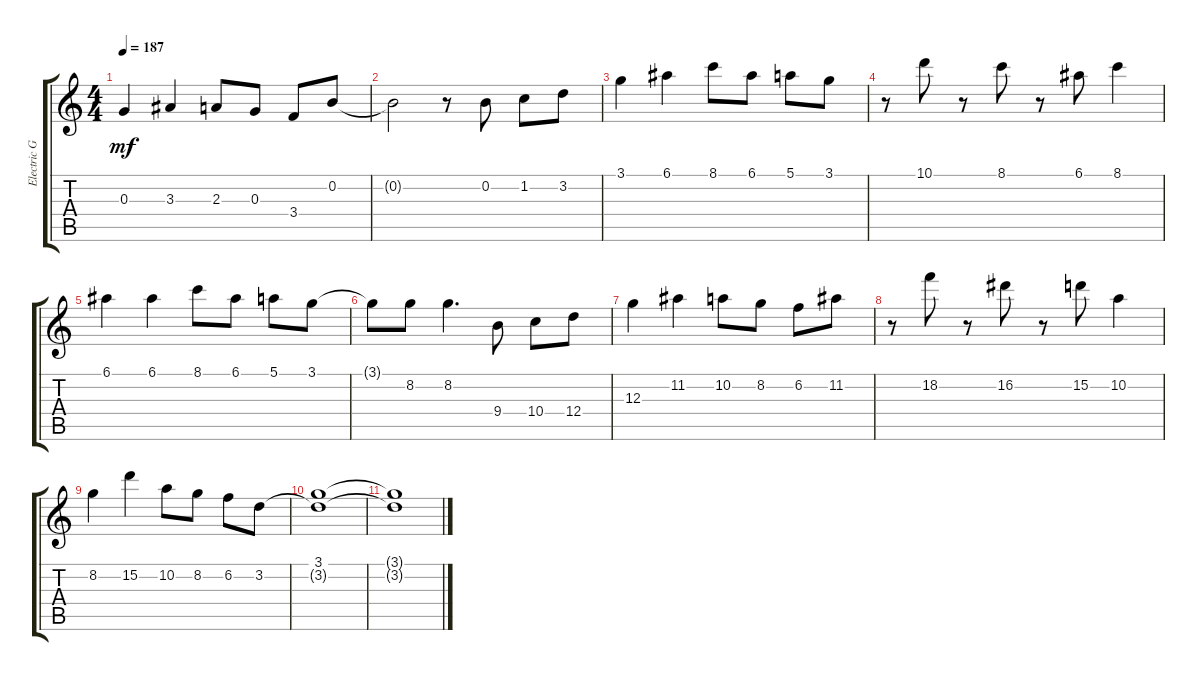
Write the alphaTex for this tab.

\track ("Electric Guitar" "Electric G") {instrument distortionguitar}
\staff {score tabs}
\tuning (E4 B3 G3 D3 A2 D2) {hide}
\ts (4 4)
\tempo 187
\clef g2
\ks c
0.3.4{dy mf} 3.3.4 2.3.8 0.3.8 3.4.8 0.2.8 |
0.2{t}.2 r.8 0.2.8 1.2.8 3.2.8 |
3.1.4 6.1.4 8.1.8 6.1.8 5.1.8 3.1.8 |
r.8 10.1.8 r.8 8.1.8 r.8 6.1.8 8.1.4 |
6.1.4 6.1.4 8.1.8 6.1.8 5.1.8 3.1.8 |
3.1{t}.8 8.2.8 8.2.4{d} 9.4.8 10.4.8 12.4.8 |
12.3.4 11.2.4 10.2.8 8.2.8 6.2.8 11.2.8 |
r.8 18.2.8 r.8 16.2.8 r.8 15.2.8 10.2.4 |
8.2.4 15.2.4 10.2.8 8.2.8 6.2.8 3.2.8 |
(3.1 3.2{t}).1 |
(3.1{t} 3.2{t}).1
